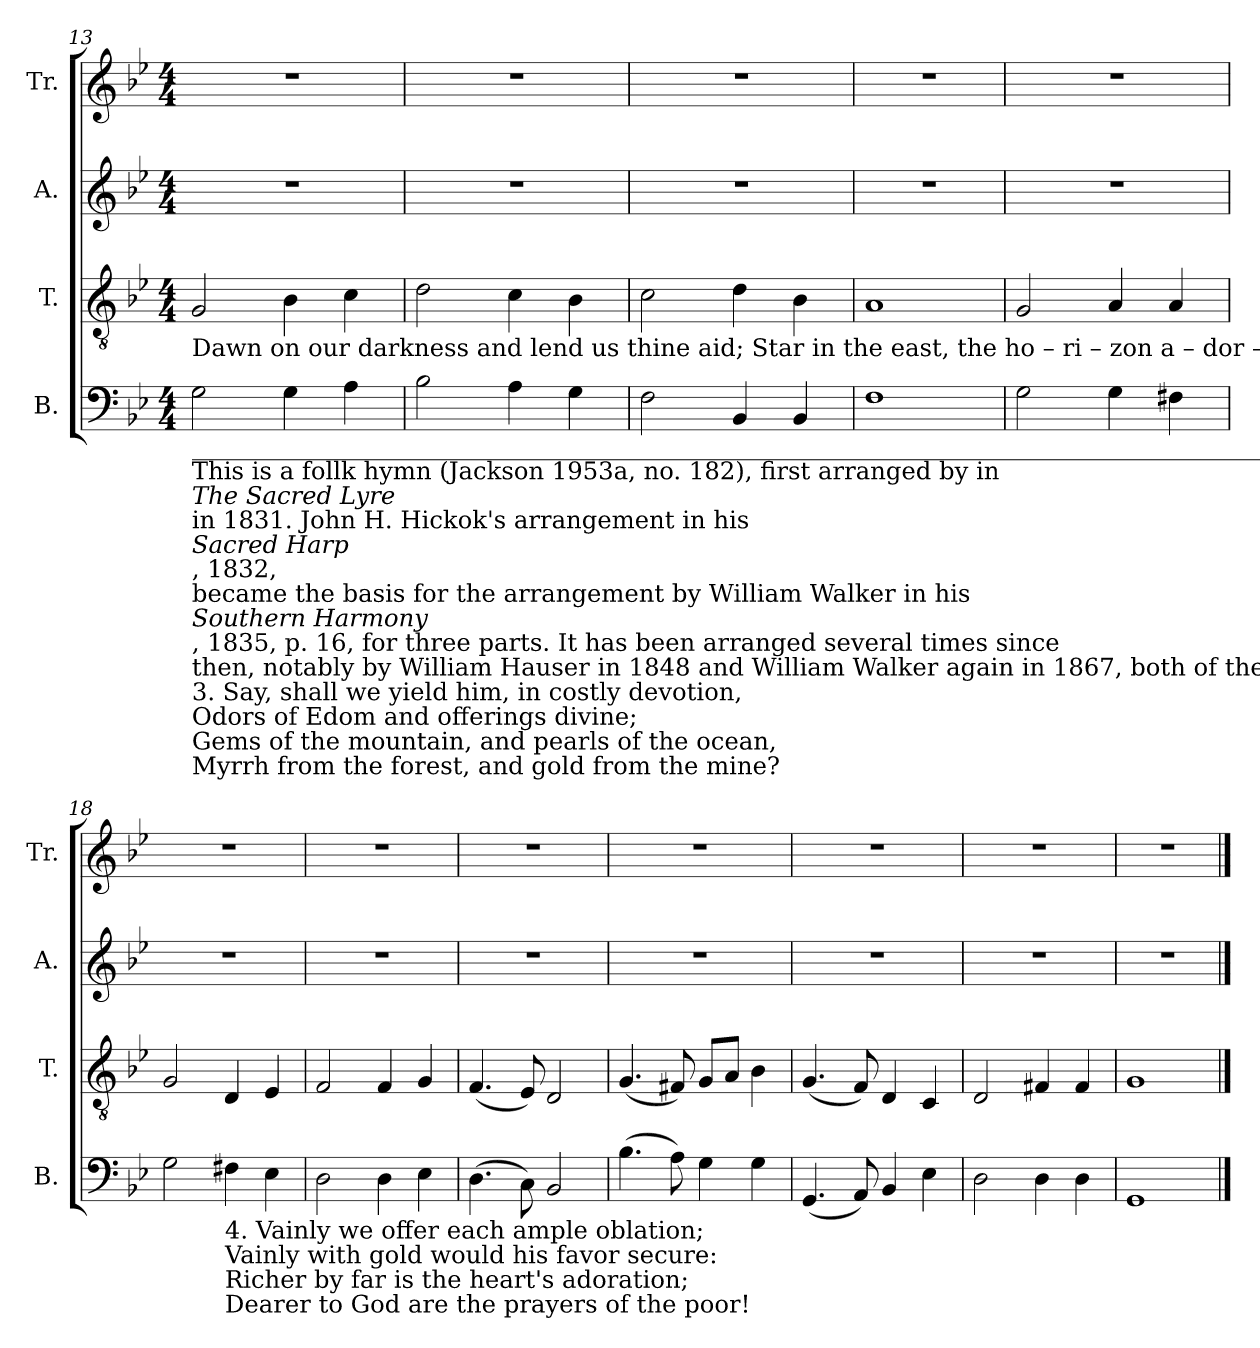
**kern	**kern	**kern	**kern
*part4	*part3	*part2	*part1
*staff4	*staff3	*staff2	*staff1
*I"B.	*I"T.	*I"A.	*I"Tr.
*I'B.	*I'T.	*I'A.	*I'Tr.
!!LO:LB:g=z
*clefF4	*clefGv2	*clefG2	*clefG2
*k[b-e-]	*k[b-e-]	*k[b-e-]	*k[b-e-]
*M4/4	*M4/4	*M4/4	*M4/4
=13	=13	=13	=13
!	!LO:TX:b:t=Dawn on our darkness and lend us thine aid;  Star  in  the  east,   the  ho – ri – zon  a – dor –  ning,    Guide      where  our    in     –   fant  Re – dee–mer  was  laid.	!	!
!LO:TX:b:t=____________________________________________________________________________________________________________________________	!	!	!
!LO:TX:b:t=This is a follk hymn (Jackson 1953a, no. 182), first arranged by in	!	!	!
!LO:TX:b:i:t=The Sacred Lyre	!	!	!
!LO:TX:b:t=in 1831. John H. Hickok's arrangement in his	!	!	!
!LO:TX:b:i:t=Sacred Harp	!	!	!
!LO:TX:b:t=, 1832,	!	!	!
!LO:TX:b:t=became the basis for the arrangement by William Walker in his	!	!	!
!LO:TX:b:i:t=Southern Harmony	!	!	!
!LO:TX:b:t=, 1835, p. 16, for three parts. It has been arranged several times since	!	!	!
!LO:TX:b:t=then, notably by William Hauser in 1848 and William Walker again in 1867, both of these for four parts.	!	!	!
!LO:TX:b:t=3. Say, shall we yield him, in costly devotion,	!	!	!
!LO:TX:b:t=Odors of Edom and offerings divine;	!	!	!
!LO:TX:b:t=Gems of the mountain, and pearls of the ocean,	!	!	!
!LO:TX:b:t=Myrrh from the forest, and gold from the mine?	!	!	!
2G!\	2G!/	1r	1r
4G!\	4B-!\	.	.
4A!\	4c!\	.	.
=14	=14	=14	=14
2B-!\	2d!\	1r	1r
4A!\	4c!\	.	.
4G!\	4B-!\	.	.
=15	=15	=15	=15
2F!\	2c!\	1r	1r
4BB-!/	4d!\	.	.
4BB-!/	4B-!\	.	.
=16	=16	=16	=16
1F!	1A!	1r	1r
=17	=17	=17	=17
2G!\	2G!/	1r	1r
4G!\	4A!/	.	.
4F#X!\	4A!/	.	.
=18	=18	=18	=18
2G!\	2G!/	1r	1r
!LO:TX:b:t=4. Vainly we offer each ample oblation;	!	!	!
!LO:TX:b:t=Vainly with gold would his favor secure&colon;	!	!	!
!LO:TX:b:t=Richer by far is the heart's adoration;	!	!	!
!LO:TX:b:t=Dearer to God are the prayers of the poor!	!	!	!
4F#X!\	4D!/	.	.
4E-!\	4E-!/	.	.
=19	=19	=19	=19
2D!\	2F!/	1r	1r
4D!\	4F!/	.	.
4E-!\	4G!/	.	.
=20	=20	=20	=20
(>4.D!\	(<4.F!/	1r	1r
8C!\)	8E-!/)	.	.
2BB-!/	2D!/	.	.
=21	=21	=21	=21
(>4.B-!\	(<4.G!/	1r	1r
8A!\)	8F#X!/)	.	.
4G!\	8G!/L	.	.
.	8A!/J	.	.
4G!\	4B-!\	.	.
=22	=22	=22	=22
(<4.GG!/	(<4.G!/	1r	1r
8AA!/)	8F!/)	.	.
4BB-!/	4D!/	.	.
4E-!\	4C!/	.	.
=23	=23	=23	=23
2D!\	2D!/	1r	1r
4D!\	4F#X!/	.	.
4D!\	4F#!/	.	.
=24	=24	=24	=24
1GG!	1G!	1r	1r
==	==	==	==
*-	*-	*-	*-
